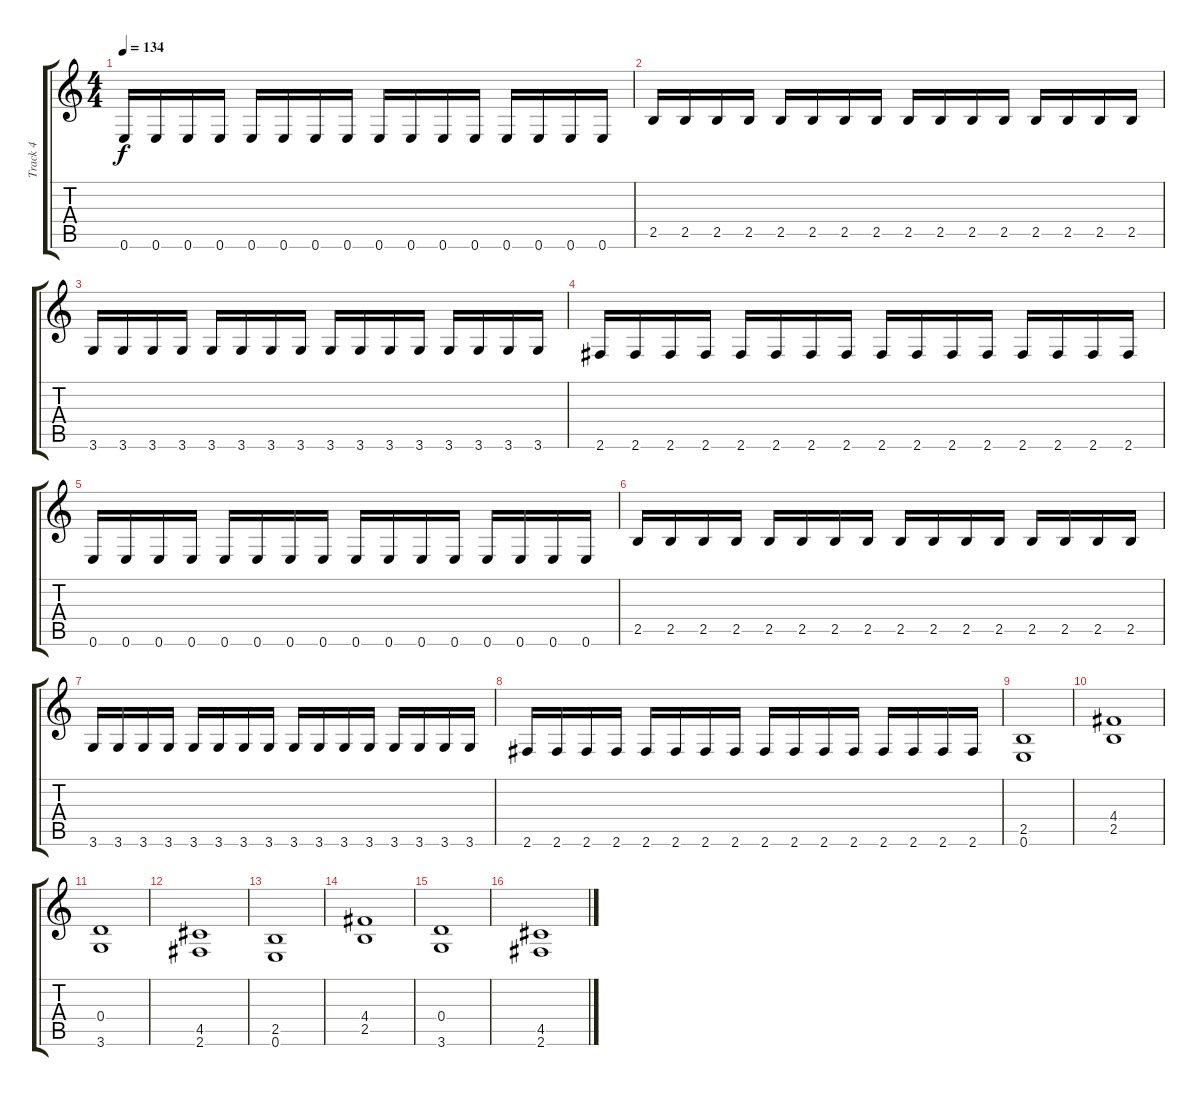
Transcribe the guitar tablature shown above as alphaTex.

\track ("Track 4" "Track 4") {instrument distortionguitar}
\staff {score tabs}
\tuning (E4 B3 G3 D3 A2 E2) {hide}
\ts (4 4)
\tempo 134
\clef g2
\ks c
0.6.16{dy f} 0.6.16 0.6.16 0.6.16 0.6.16 0.6.16 0.6.16 0.6.16 0.6.16 0.6.16 0.6.16 0.6.16 0.6.16 0.6.16 0.6.16 0.6.16 |
2.5.16 2.5.16 2.5.16 2.5.16 2.5.16 2.5.16 2.5.16 2.5.16 2.5.16 2.5.16 2.5.16 2.5.16 2.5.16 2.5.16 2.5.16 2.5.16 |
3.6.16 3.6.16 3.6.16 3.6.16 3.6.16 3.6.16 3.6.16 3.6.16 3.6.16 3.6.16 3.6.16 3.6.16 3.6.16 3.6.16 3.6.16 3.6.16 |
2.6.16 2.6.16 2.6.16 2.6.16 2.6.16 2.6.16 2.6.16 2.6.16 2.6.16 2.6.16 2.6.16 2.6.16 2.6.16 2.6.16 2.6.16 2.6.16 |
0.6.16 0.6.16 0.6.16 0.6.16 0.6.16 0.6.16 0.6.16 0.6.16 0.6.16 0.6.16 0.6.16 0.6.16 0.6.16 0.6.16 0.6.16 0.6.16 |
2.5.16 2.5.16 2.5.16 2.5.16 2.5.16 2.5.16 2.5.16 2.5.16 2.5.16 2.5.16 2.5.16 2.5.16 2.5.16 2.5.16 2.5.16 2.5.16 |
3.6.16 3.6.16 3.6.16 3.6.16 3.6.16 3.6.16 3.6.16 3.6.16 3.6.16 3.6.16 3.6.16 3.6.16 3.6.16 3.6.16 3.6.16 3.6.16 |
2.6.16 2.6.16 2.6.16 2.6.16 2.6.16 2.6.16 2.6.16 2.6.16 2.6.16 2.6.16 2.6.16 2.6.16 2.6.16 2.6.16 2.6.16 2.6.16 |
(2.5 0.6).1 |
(4.4 2.5).1 |
(0.4 3.6).1 |
(4.5 2.6).1 |
(2.5 0.6).1 |
(4.4 2.5).1 |
(0.4 3.6).1 |
(4.5 2.6).1
